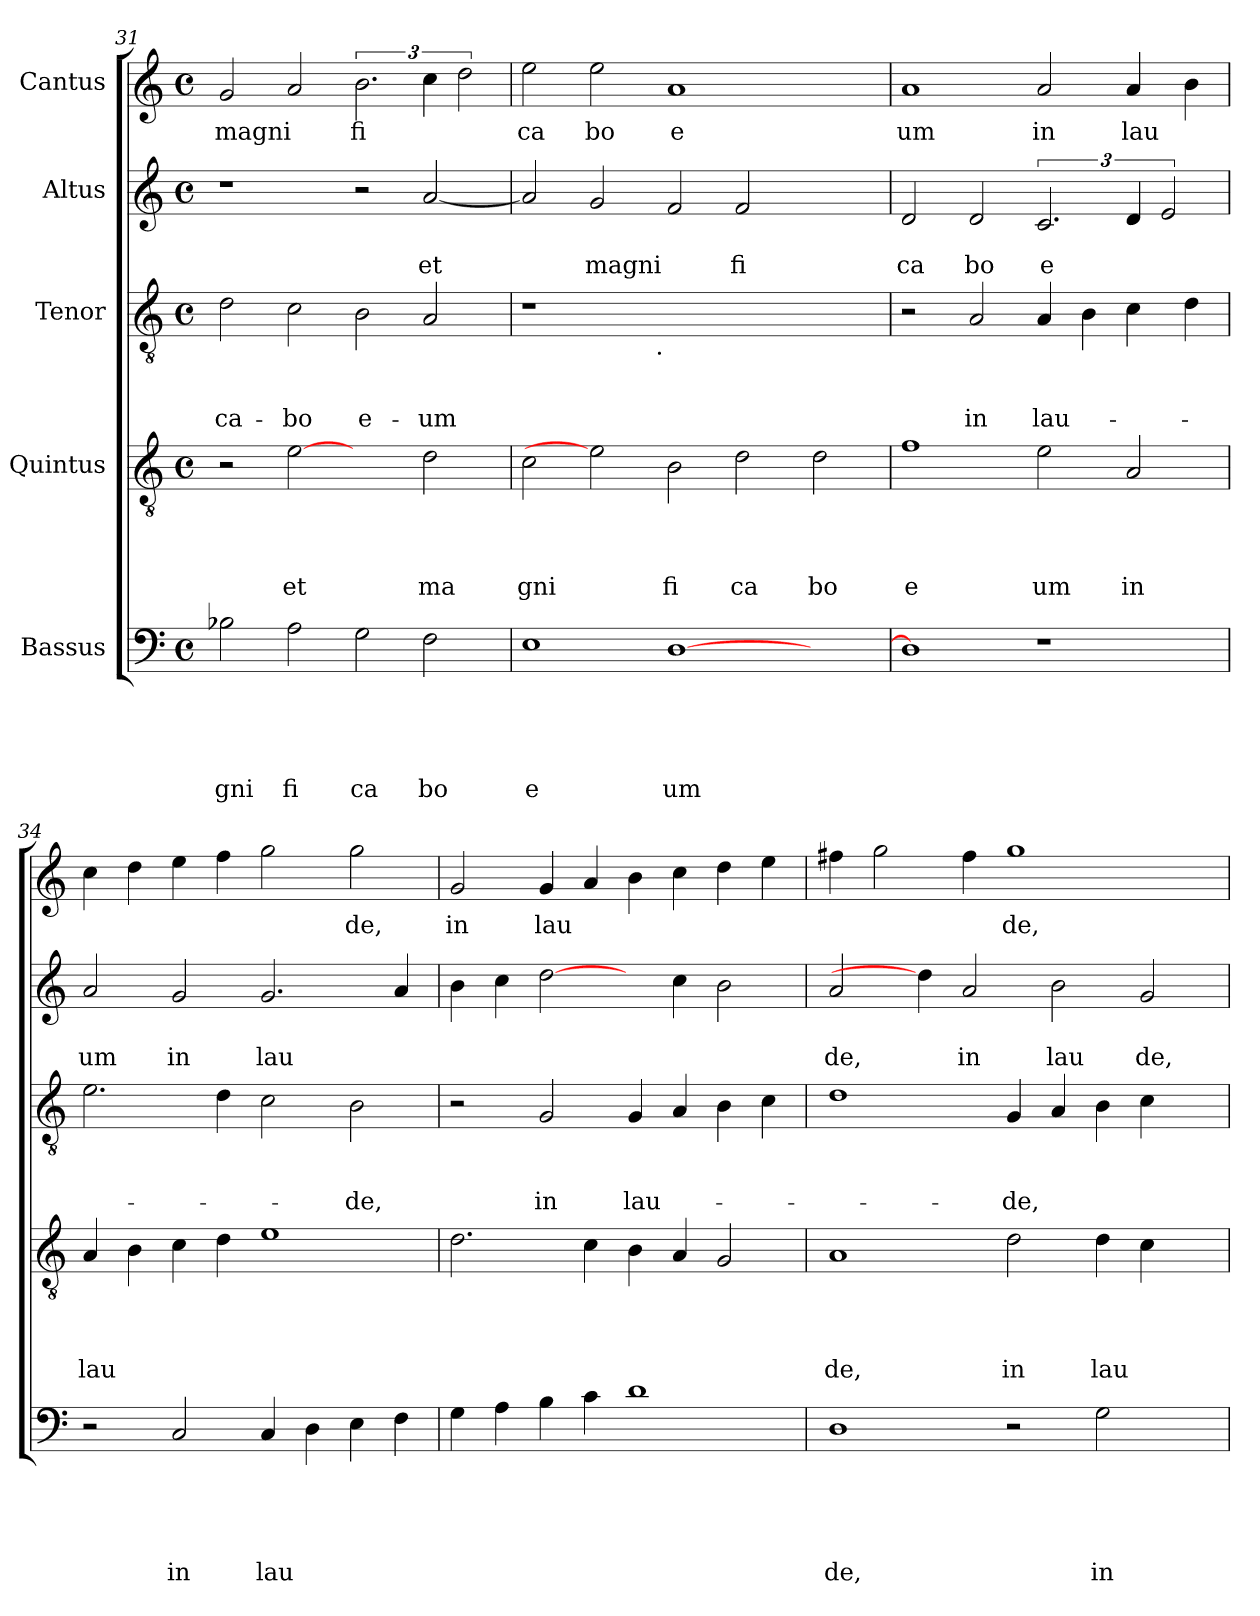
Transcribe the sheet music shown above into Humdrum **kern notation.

**kern	**text	**text	**text	**text	**text	**kern	**text	**text	**text	**text	**kern	**text	**text	**text	**kern	**text	**text	**kern	**text
*part5	*part5	*part5	*part5	*part5	*part5	*part4	*part4	*part4	*part4	*part4	*part3	*part3	*part3	*part3	*part2	*part2	*part2	*part1	*part1
*staff5	*staff5	*staff5	*staff5	*staff5	*staff5	*staff4	*staff4	*staff4	*staff4	*staff4	*staff3	*staff3	*staff3	*staff3	*staff2	*staff2	*staff2	*staff1	*staff1
*I"Bassus	*	*	*	*	*	*I"Quintus	*	*	*	*	*I"Tenor	*	*	*	*I"Altus	*	*	*I"Cantus	*
*clefF4	*	*	*	*	*	*clefGv2	*	*	*	*	*clefGv2	*	*	*	*clefG2	*	*	*clefG2	*
*k[]	*	*	*	*	*	*k[]	*	*	*	*	*k[]	*	*	*	*k[]	*	*	*k[]	*
*C:	*	*	*	*	*	*C:	*	*	*	*	*C:	*	*	*	*C:	*	*	*C:	*
*M4/4	*	*	*	*	*	*M4/4	*	*	*	*	*M4/4	*	*	*	*M4/4	*	*	*M4/4	*
*met(c)	*	*	*	*	*	*met(c)	*	*	*	*	*met(c)	*	*	*	*met(c)	*	*	*met(c)	*
=31	=31	=31	=31	=31	=31	=31	=31	=31	=31	=31	=31	=31	=31	=31	=31	=31	=31	=31	=31
!	!	!	!	!	!LO:LY:b	!	!	!	!	!	!	!	!	!LO:LY:b	!	!	!	!	!LO:LY:b
2B-X\	.	.	.	.	gni	2r	.	.	.	.	2d\	.	.	-ca-	1r	.	.	2g/	magni
!	!	!	!	!	!LO:LY:b	!	!	!	!	!LO:LY:b	!	!	!	!LO:LY:b	!	!	!	!	!
2A\	.	.	.	.	fi	[2e	.	.	.	et	2c\	.	.	-bo	.	.	.	2a/	.
!	!	!	!	!	!LO:LY:b	!	!	!	!	!	!	!	!	!LO:LY:b	!	!	!	!	!LO:LY:b
2G\	.	.	.	.	ca	2ryy	.	.	.	.	2B\	.	.	e-	2r	.	.	3.b\	fi
!	!	!	!	!	!LO:LY:b	!	!	!	!	!LO:LY:b	!	!	!	!LO:LY:b	!	!	!LO:LY:b	!	!
2F\	.	.	.	.	bo	2d\	.	.	.	ma	2A/	.	.	-um	[<2a/	.	et	6cc\	.
.	.	.	.	.	.	.	.	.	.	.	.	.	.	.	.	.	.	3dd\	.
=32	=32	=32	=32	=32	=32	=32	=32	=32	=32	=32	=32	=32	=32	=32	=32	=32	=32	=32	=32
!	!	!	!	!	!LO:LY:b	!	!	!	!	!LO:LY:b	!	!	!	!	!	!	!	!	!LO:LY:b
*	*	*	*	*	*	*	*	*	*	*	*^	*	*	*	*	*	*	*	*
1E	.	.	.	.	e	2c\	.	.	.	gni	1r	2ryy	.	.	.	2a/]	.	.	2ee\	ca
!	!	!	!	!	!	!	!	!	!	!	!	!	!	!	!	!	!	!LO:LY:b	!	!LO:LY:b
.	.	.	.	.	.	2e]	.	.	.	.	.	4...ryy	.	.	.	2g/	.	magni	2ee\	bo
!	!	!	!	!	!	!	!	!	!	!	!	!LO:TX:b:t=.	!	!	!	!	!	!	!	!
.	.	.	.	.	.	.	.	.	.	.	.	1ryy	.	.	.	.	.	.	.	.
!	!	!	!	!	!LO:LY:b	!	!	!	!	!LO:LY:b	!	!	!	!	!	!	!	!	!	!LO:LY:b
[>1D	.	.	.	.	um	2B\	.	.	.	fi	1.ryy	.	.	.	.	2f/	.	.	1a	e
!	!	!	!	!	!	!	!	!	!	!LO:LY:b	!	!	!	!	!	!	!	!LO:LY:b	!	!
.	.	.	.	.	.	2d\	.	.	.	ca	.	.	.	.	.	2f/	.	fi	.	.
.	.	.	.	.	.	.	.	.	.	.	.	2ryy	.	.	.	.	.	.	.	.
!	!	!	!	!	!	!	!	!	!	!LO:LY:b	!	!	!	!	!	!	!	!	!	!
2ryy	.	.	.	.	.	2d\	.	.	.	bo	.	.	.	.	.	2ryy	.	.	2ryy	.
.	.	.	.	.	.	.	.	.	.	.	.	32ryy	.	.	.	.	.	.	.	.
=33	=33	=33	=33	=33	=33	=33	=33	=33	=33	=33	=33	=33	=33	=33	=33	=33	=33	=33	=33	=33
!	!	!	!	!	!	!	!	!	!	!LO:LY:b	!	!	!	!	!	!	!	!LO:LY:b	!	!LO:LY:b
*	*	*	*	*	*	*	*	*	*	*	*v	*v	*	*	*	*	*	*	*	*
1D]	.	.	.	.	.	1f	.	.	.	e	2r	.	.	.	2d/	.	ca	1a	um
!	!	!	!	!	!	!	!	!	!	!	!	!	!	!LO:LY:b	!	!	!LO:LY:b	!	!
.	.	.	.	.	.	.	.	.	.	.	2A/	.	.	in	2d/	.	bo	.	.
!	!	!	!	!	!	!	!	!	!	!LO:LY:b	!	!	!	!LO:LY:b	!	!	!LO:LY:b	!	!LO:LY:b
1r	.	.	.	.	.	2e\	.	.	.	um	4A/	.	.	lau-	3.c/	.	e	2a/	in
.	.	.	.	.	.	.	.	.	.	.	4B\	.	.	.	.	.	.	.	.
!	!	!	!	!	!	!	!	!	!	!LO:LY:b	!	!	!	!	!	!	!	!	!LO:LY:b
.	.	.	.	.	.	2A/	.	.	.	in	4c\	.	.	.	6d/	.	.	4a/	lau
.	.	.	.	.	.	.	.	.	.	.	.	.	.	.	3e/	.	.	.	.
.	.	.	.	.	.	.	.	.	.	.	4d\	.	.	.	.	.	.	4b\	.
=34	=34	=34	=34	=34	=34	=34	=34	=34	=34	=34	=34	=34	=34	=34	=34	=34	=34	=34	=34
!	!	!	!	!	!	!	!	!	!	!LO:LY:b	!	!	!	!	!	!	!LO:LY:b	!	!
2r	.	.	.	.	.	4A/	.	.	.	lau	2.e\	.	.	.	2a/	.	um	4cc\	.
.	.	.	.	.	.	4B\	.	.	.	.	.	.	.	.	.	.	.	4dd\	.
!	!	!	!	!	!LO:LY:b	!	!	!	!	!	!	!	!	!	!	!	!LO:LY:b	!	!
2C/	.	.	.	.	in	4c\	.	.	.	.	.	.	.	.	2g/	.	in	4ee\	.
.	.	.	.	.	.	4d\	.	.	.	.	4d\	.	.	.	.	.	.	4ff\	.
!	!	!	!	!	!LO:LY:b	!	!	!	!	!	!	!	!	!	!	!	!LO:LY:b	!	!
4C/	.	.	.	.	lau	1e	.	.	.	.	2c\	.	.	.	2.g/	.	lau	2gg\	.
4D\	.	.	.	.	.	.	.	.	.	.	.	.	.	.	.	.	.	.	.
!	!	!	!	!	!	!	!	!	!	!	!	!	!	!LO:LY:b	!	!	!	!	!LO:LY:b
4E\	.	.	.	.	.	.	.	.	.	.	2B\	.	.	-de,	.	.	.	2gg\	de,
4F\	.	.	.	.	.	.	.	.	.	.	.	.	.	.	4a/	.	.	.	.
=35	=35	=35	=35	=35	=35	=35	=35	=35	=35	=35	=35	=35	=35	=35	=35	=35	=35	=35	=35
!	!	!	!	!	!	!	!	!	!	!	!	!	!	!	!	!	!	!	!LO:LY:b
4G\	.	.	.	.	.	2.d\	.	.	.	.	2r	.	.	.	4b\	.	.	2g/	in
4A\	.	.	.	.	.	.	.	.	.	.	.	.	.	.	4cc\	.	.	.	.
!	!	!	!	!	!	!	!	!	!	!	!	!	!	!LO:LY:b	!	!	!	!	!LO:LY:b
4B\	.	.	.	.	.	.	.	.	.	.	2G/	.	.	in	[2dd\	.	.	4g/	lau
4c\	.	.	.	.	.	4c\	.	.	.	.	.	.	.	.	.	.	.	4a/	.
!	!	!	!	!	!	!	!	!	!	!	!	!	!	!LO:LY:b	!	!	!	!	!
1d	.	.	.	.	.	4B\	.	.	.	.	4G/	.	.	lau-	4ryy	.	.	4b\	.
.	.	.	.	.	.	4A/	.	.	.	.	4A/	.	.	.	4cc\	.	.	4cc\	.
.	.	.	.	.	.	2G/	.	.	.	.	4B\	.	.	.	2b\	.	.	4dd\	.
.	.	.	.	.	.	.	.	.	.	.	4c\	.	.	.	.	.	.	4ee\	.
!!LO:LB:g=z
=36	=36	=36	=36	=36	=36	=36	=36	=36	=36	=36	=36	=36	=36	=36	=36	=36	=36	=36	=36
!	!	!	!	!	!LO:LY:b	!	!	!	!	!LO:LY:b	!	!	!	!	!	!	!LO:LY:b	!	!
1D	.	.	.	.	de,	1A	.	.	.	de,	1d	.	.	.	2a/	.	de,	4ff#X\	.
.	.	.	.	.	.	.	.	.	.	.	.	.	.	.	.	.	.	2gg\	.
.	.	.	.	.	.	.	.	.	.	.	.	.	.	.	4dd\]	.	.	.	.
!	!	!	!	!	!	!	!	!	!	!	!	!	!	!	!	!	!LO:LY:b	!	!
.	.	.	.	.	.	.	.	.	.	.	.	.	.	.	2a/	.	in	4ff#\	.
!	!	!	!	!	!	!	!	!	!	!LO:LY:b	!	!	!	!LO:LY:b	!	!	!	!	!LO:LY:b
2r	.	.	.	.	.	2d\	.	.	.	in	4G/	.	.	-de,	.	.	.	1gg	de,
!	!	!	!	!	!	!	!	!	!	!	!	!	!	!	!	!	!LO:LY:b	!	!
.	.	.	.	.	.	.	.	.	.	.	4A/	.	.	.	2b\	.	lau	.	.
!	!	!	!	!	!LO:LY:b	!	!	!	!	!LO:LY:b	!	!	!	!	!	!	!	!	!
2G\	.	.	.	.	in	4d\	.	.	.	lau	4B\	.	.	.	.	.	.	.	.
!	!	!	!	!	!	!	!	!	!	!	!	!	!	!	!	!	!LO:LY:b	!	!
.	.	.	.	.	.	4c\	.	.	.	.	4c\	.	.	.	2g/	.	de,	.	.
4ryy	.	.	.	.	.	4ryy	.	.	.	.	4ryy	.	.	.	.	.	.	4ryy	.
=	=	=	=	=	=	=	=	=	=	=	=	=	=	=	=	=	=	=	=
*-	*-	*-	*-	*-	*-	*-	*-	*-	*-	*-	*-	*-	*-	*-	*-	*-	*-	*-	*-
